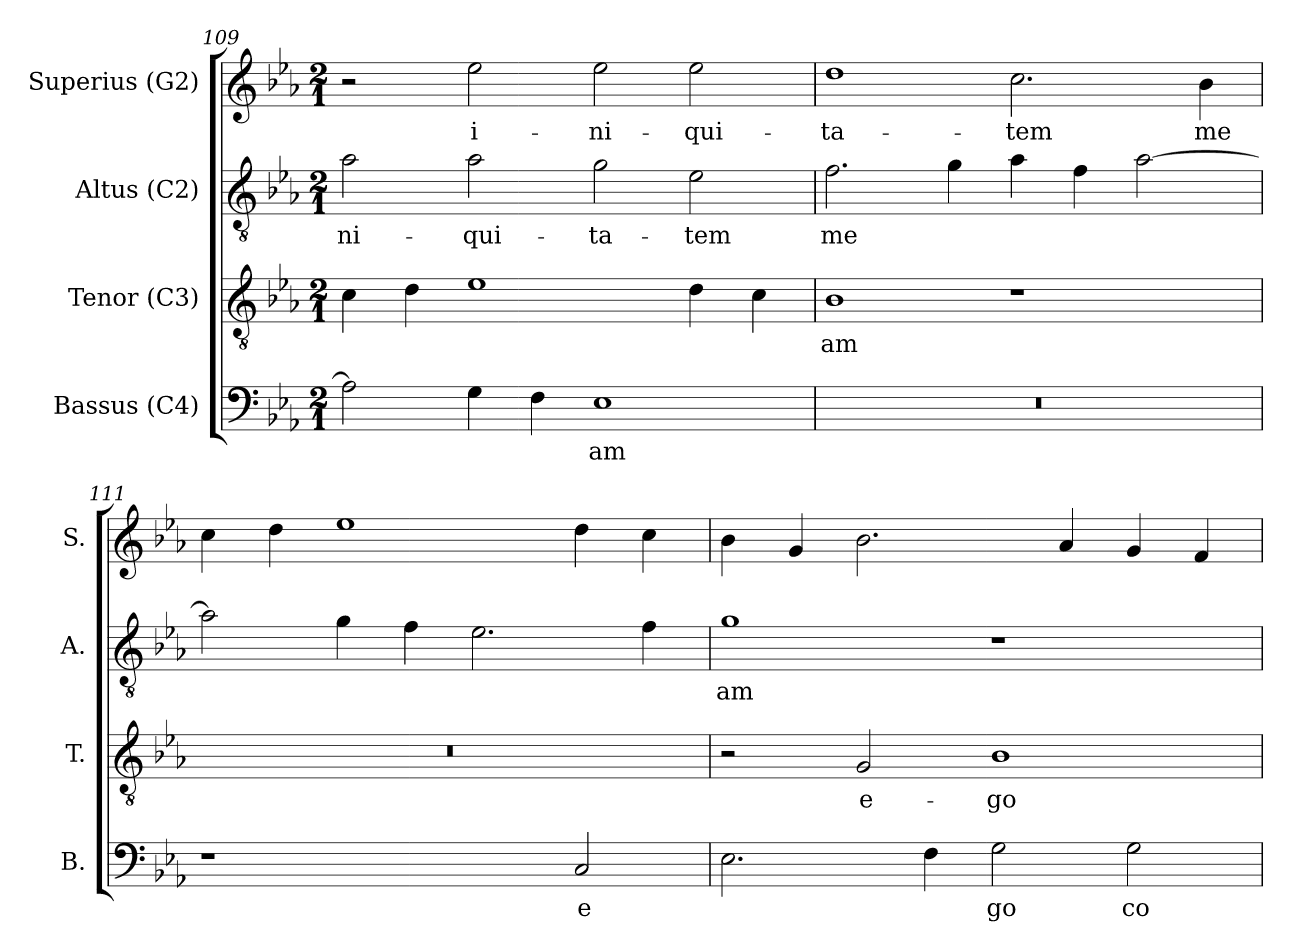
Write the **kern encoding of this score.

**kern	**text	**kern	**text	**kern	**text	**kern	**text
*part4	*part4	*part3	*part3	*part2	*part2	*part1	*part1
*staff4	*staff4	*staff3	*staff3	*staff2	*staff2	*staff1	*staff1
*I"Bassus (C4)	*	*I"Tenor (C3)	*	*I"Altus (C2)	*	*I"Superius (G2)	*
*I'B.	*	*I'T.	*	*I'A.	*	*I'S.	*
*clefF4	*	*clefGv2	*	*clefGv2	*	*clefG2	*
*k[b-e-a-]	*	*k[b-e-a-]	*	*k[b-e-a-]	*	*k[b-e-a-]	*
*E-:	*	*E-:	*	*E-:	*	*E-:	*
*M2/1	*	*M2/1	*	*M2/1	*	*M2/1	*
=109	=109	=109	=109	=109	=109	=109	=109
!	!LO:LY:b:cj	!	!LO:LY:b:cj	!	!LO:LY:b:cj	!	!
2A-\]	--	4c\	--	2a-\	-ni-	2r	.
!	!	!	!LO:LY:b:cj	!	!	!	!
.	.	4d\	--	.	.	.	.
!	!LO:LY:b:cj	!	!LO:LY:b:cj	!	!LO:LY:b:cj	!	!LO:LY:b:cj
4G\	--	1e-	--	2a-\	-qui-	2ee-\	i-
!	!LO:LY:b:cj	!	!	!	!	!	!
4F\	--	.	.	.	.	.	.
!	!LO:LY:b:cj	!	!	!	!LO:LY:b:cj	!	!LO:LY:b:cj
1E-	-am	.	.	2g\	-ta-	2ee-\	-ni-
!	!	!	!LO:LY:b:cj	!	!LO:LY:b:cj	!	!LO:LY:b:cj
.	.	4d\	--	2e-\	-tem	2ee-\	-qui-
!	!	!	!LO:LY:b:cj	!	!	!	!
.	.	4c\	--	.	.	.	.
=110	=110	=110	=110	=110	=110	=110	=110
!	!	!	!LO:LY:b:cj	!	!LO:LY:b:cj	!	!LO:LY:b:cj
0r	.	1B-	-am	2.f\	me-	1dd	-ta-
!	!	!	!	!	!LO:LY:b:cj	!	!
.	.	.	.	4g\	--	.	.
!	!	!	!	!	!LO:LY:b:cj	!	!LO:LY:b:cj
.	.	1r	.	4a-\	--	2.cc\	-tem
!	!	!	!	!	!LO:LY:b:cj	!	!
.	.	.	.	4f\	--	.	.
!	!	!	!	!	!LO:LY:b:cj	!	!
.	.	.	.	[>2a-\	--	.	.
!	!	!	!	!	!	!	!LO:LY:b:cj
.	.	.	.	.	.	4b-\	me
!!LO:PB:g=z
=111	=111	=111	=111	=111	=111	=111	=111
!	!	!	!	!	!LO:LY:b:cj	!	!LO:LY:b:cj
1r	.	0r	.	2a-\]	--	4cc\	.
!	!	!	!	!	!	!	!LO:LY:b:cj
.	.	.	.	.	.	4dd\	.
!	!	!	!	!	!LO:LY:b:cj	!	!LO:LY:b:cj
.	.	.	.	4g\	--	1ee-	.
!	!	!	!	!	!LO:LY:b:cj	!	!
.	.	.	.	4f\	--	.	.
!	!	!	!	!	!LO:LY:b:cj	!	!
2ryy	.	.	.	2.e-\	--	.	.
!	!LO:LY:b:cj	!	!	!	!	!	!LO:LY:b:cj
2C/	e-	.	.	.	.	4dd\	.
!	!	!	!	!	!LO:LY:b:cj	!	!LO:LY:b:cj
.	.	.	.	4f\	--	4cc\	.
=112	=112	=112	=112	=112	=112	=112	=112
!	!LO:LY:b:cj	!	!	!	!LO:LY:b:cj	!	!LO:LY:b:cj
2.E-\	--	2r	.	1g	-am	4b-\	.
!	!	!	!	!	!	!	!LO:LY:b:cj
.	.	.	.	.	.	4g/	.
!	!	!	!LO:LY:b:cj	!	!	!	!LO:LY:b:cj
.	.	2G/	e-	.	.	2.b-\	.
!	!LO:LY:b:cj	!	!	!	!	!	!
4F\	--	.	.	.	.	.	.
!	!LO:LY:b:cj	!	!LO:LY:b:cj	!	!	!	!
2G\	-go	1B-	-go	1r	.	.	.
!	!	!	!	!	!	!	!LO:LY:b:cj
.	.	.	.	.	.	4a-/	.
!	!LO:LY:b:cj	!	!	!	!	!	!LO:LY:b:cj
2G\	co-	.	.	.	.	4g/	.
!	!	!	!	!	!	!	!LO:LY:b:cj
.	.	.	.	.	.	4f/	.
=	=	=	=	=	=	=	=
*-	*-	*-	*-	*-	*-	*-	*-
